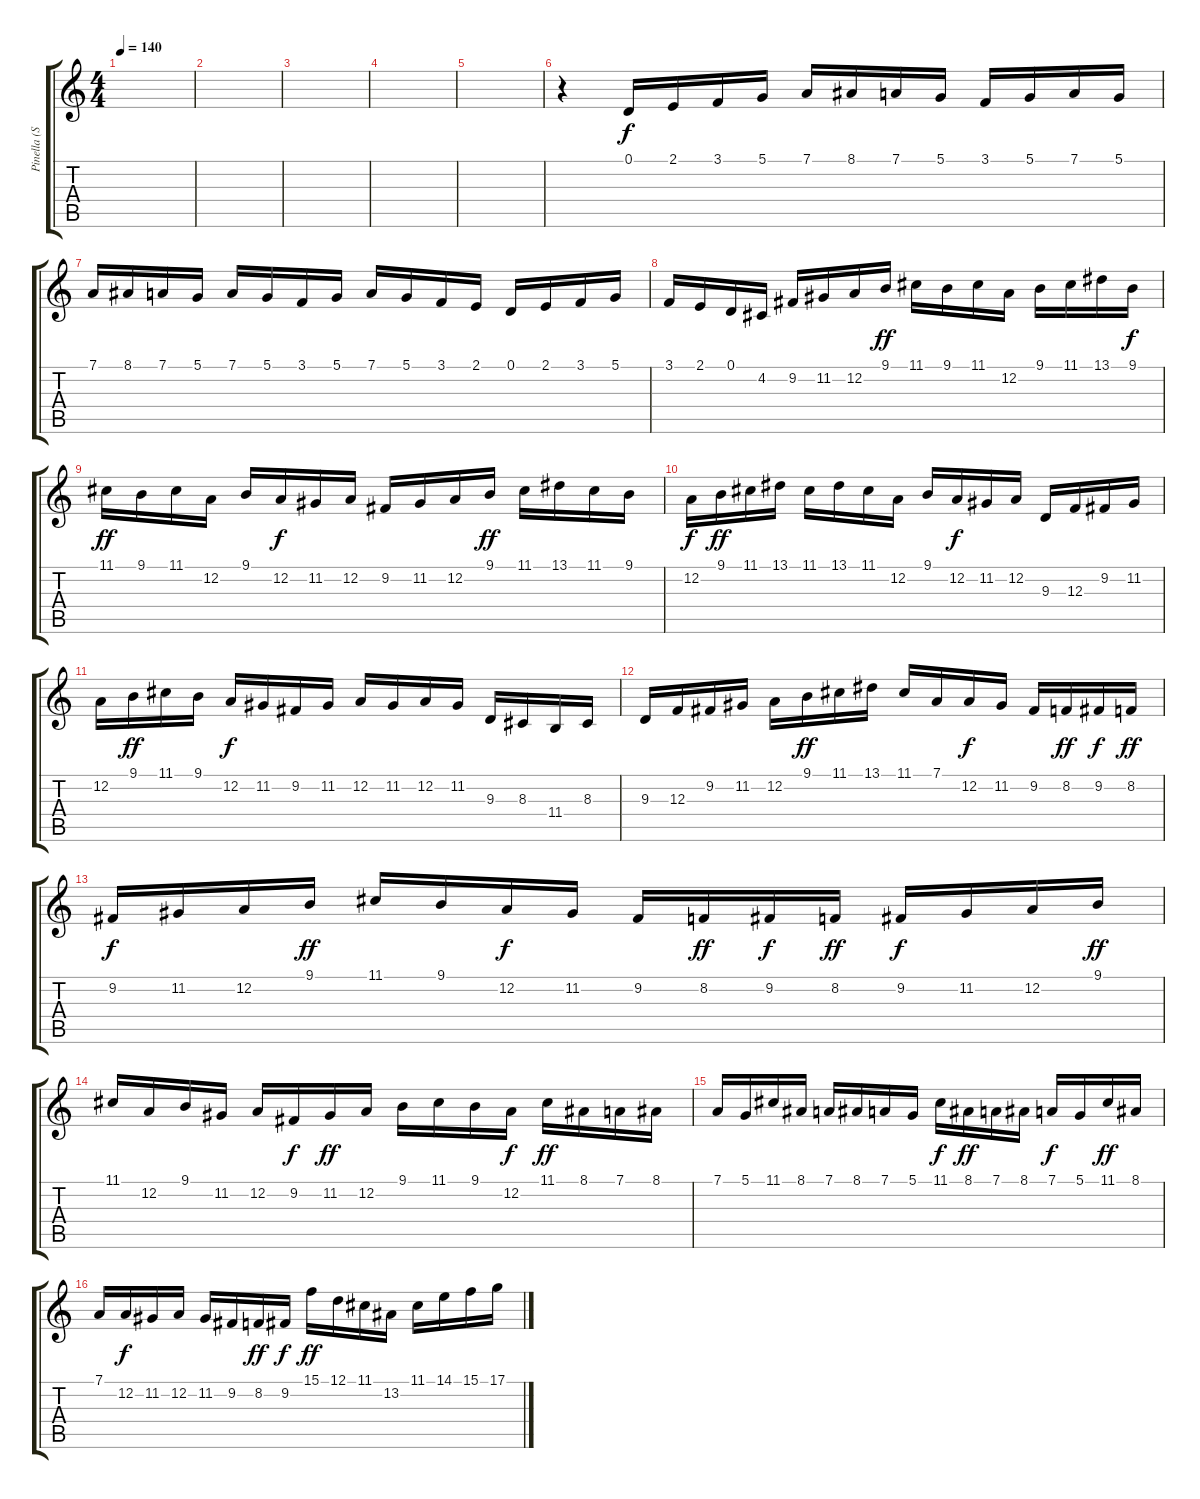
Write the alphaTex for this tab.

\track ("Pinella (Solos)" "Pinella (S") {instrument lead2sawtooth}
\staff {score tabs}
\tuning (D4 A3 F3 C3 G2 D2) {hide}
\ts (4 4)
\tempo 140
\clef g2
\ks c
|
|
|
|
|
r.4{volume 12} 0.1.16 2.1.16 3.1.16 5.1.16 7.1.16 8.1.16 7.1.16 5.1.16 3.1.16 5.1.16 7.1.16 5.1.16 |
7.1.16 8.1.16 7.1.16 5.1.16 7.1.16 5.1.16 3.1.16 5.1.16 7.1.16 5.1.16 3.1.16 2.1.16 0.1.16 2.1.16 3.1.16 5.1.16 |
3.1.16 2.1.16 0.1.16 4.2.16 9.2.16{dy f} 11.2.16 12.2.16 9.1.16{dy ff} 11.1.16 9.1.16 11.1.16 12.2.16 9.1.16 11.1.16 13.1.16 9.1.16{dy f} |
11.1.16{dy ff} 9.1.16 11.1.16 12.2.16 9.1.16 12.2.16{dy f} 11.2.16 12.2.16 9.2.16 11.2.16 12.2.16 9.1.16{dy ff} 11.1.16 13.1.16 11.1.16 9.1.16 |
12.2.16{dy f} 9.1.16{dy ff} 11.1.16 13.1.16 11.1.16 13.1.16 11.1.16 12.2.16 9.1.16 12.2.16{dy f} 11.2.16 12.2.16 9.3.16 12.3.16 9.2.16 11.2.16 |
12.2.16 9.1.16{dy ff} 11.1.16 9.1.16 12.2.16{dy f} 11.2.16 9.2.16 11.2.16 12.2.16 11.2.16 12.2.16 11.2.16 9.3.16 8.3.16 11.4.16 8.3.16 |
9.3.16 12.3.16 9.2.16 11.2.16 12.2.16 9.1.16{dy ff} 11.1.16 13.1.16 11.1.16 7.1.16 12.2.16{dy f} 11.2.16 9.2.16 8.2.16{dy ff} 9.2.16{dy f} 8.2.16{dy ff} |
9.2.16{dy f} 11.2.16 12.2.16 9.1.16{dy ff} 11.1.16 9.1.16 12.2.16{dy f} 11.2.16 9.2.16 8.2.16{dy ff} 9.2.16{dy f} 8.2.16{dy ff} 9.2.16{dy f} 11.2.16 12.2.16 9.1.16{dy ff} |
11.1.16 12.2.16 9.1.16 11.2.16 12.2.16 9.2.16{dy f} 11.2.16{dy ff} 12.2.16 9.1.16 11.1.16 9.1.16 12.2.16{dy f} 11.1.16{dy ff} 8.1.16 7.1.16 8.1.16 |
7.1.16 5.1.16 11.1.16 8.1.16 7.1.16 8.1.16 7.1.16 5.1.16 11.1.16{dy f} 8.1.16{dy ff} 7.1.16 8.1.16 7.1.16{dy f} 5.1.16 11.1.16{dy ff} 8.1.16 |
7.1.16 12.2.16{dy f} 11.2.16 12.2.16 11.2.16 9.2.16 8.2.16{dy ff} 9.2.16{dy f} 15.1.16{dy ff} 12.1.16 11.1.16 13.2.16 11.1.16 14.1.16 15.1.16 17.1.16
